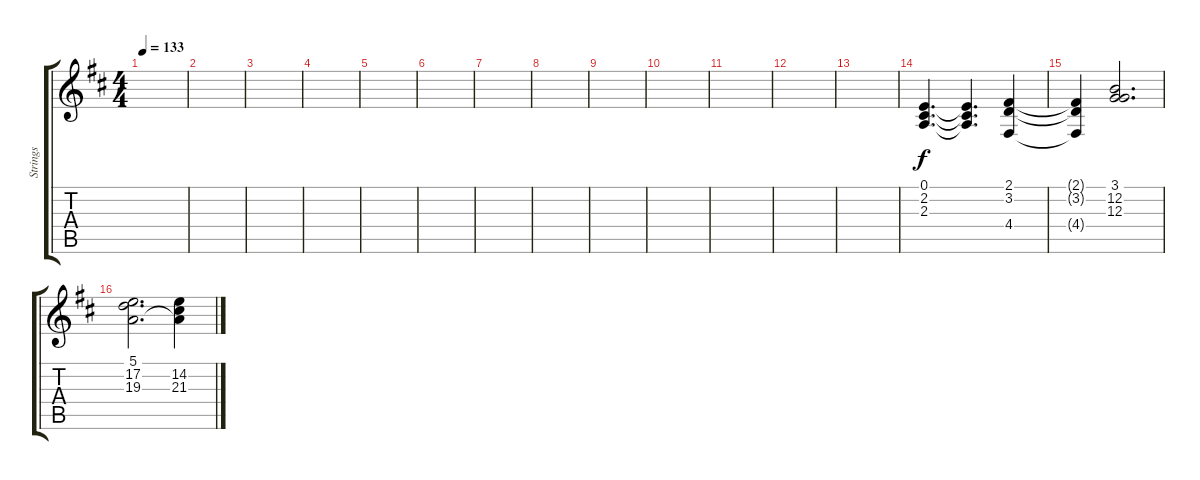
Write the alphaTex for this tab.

\track ("Strings" "Strings") {instrument stringensemble2}
\staff {score tabs}
\tuning (E4 B3 G3 D3 A2 E2) {hide}
\ts (4 4)
\tempo 133
\clef g2
\ks d
|
|
|
|
|
|
|
|
|
|
|
|
|
(0.1 2.2 2.3).4{d} (0.1{t} 2.2{t} 2.3{t}).4{d} (2.1 3.2 4.4).4 |
(2.1{t} 3.2{t} 4.4{t}).4 (3.1 12.2 12.3).2{d} |
(5.1 17.2 19.3).2{d} (5.1{t} 14.2 21.3).4
